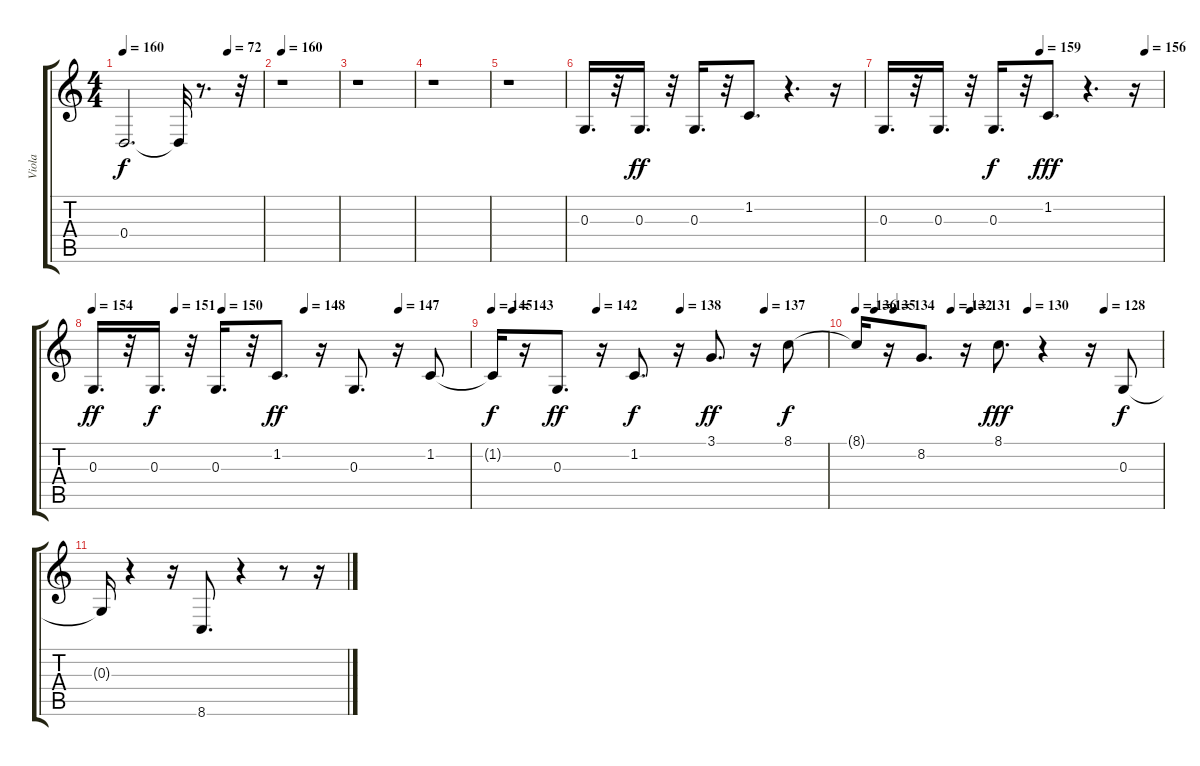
\track ("Viola" "Viola") {instrument viola}
\staff {score tabs}
\tuning (E4 B3 G3 D3 A2 E2) {hide}
\ts (4 4)
\tempo 160
\tempo (72 0.75)
\clef g2
\ks c
0.4{t}.2{d dy f} 0.4{t}.32 r.8{d} r.32 |
\tempo 160
r.1 |
r.1 |
r.1 |
r.1 |
0.3.16{d} r.32 0.3.16{d dy ff} r.32 0.3.16{d} r.32 1.2.8{d} r.4{d} r.16 |
\tempo (159 0.5625)
\tempo (156 0.9375)
0.3.16{d} r.32 0.3.16{d} r.32 0.3.16{d dy f} r.32 1.2.8{d dy fff} r.4{d} r.16 |
\tempo 154
\tempo (151 0.21875)
\tempo (150 0.34375)
\tempo (148 0.5625)
\tempo (147 0.8125)
0.3.16{d dy ff} r.32 0.3.16{d dy f} r.32 0.3.16{d} r.32 1.2.8{d dy ff} r.16 0.3.8{d} r.16 1.2.8 |
\tempo 145
\tempo (143 0.0625)
\tempo (142 0.3125)
\tempo (138 0.5625)
\tempo (137 0.8125)
1.2{t}.16{dy f} r.16 0.3.8{d dy ff} r.16 1.2.8{d dy f} r.16 3.1.8{d dy ff} r.16 8.1.8{dy f} |
\tempo 136
\tempo (135 0.0625)
\tempo (134 0.125)
\tempo (132 0.3125)
\tempo (131 0.375)
\tempo (130 0.5625)
\tempo (128 0.8125)
8.1{t}.16 r.16 8.2.8{d} r.16 8.1.8{d dy fff} r.4 r.16 0.3.8{dy f} |
0.3{t}.16 r.4 r.16 8.6.8{d} r.4 r.8 r.16
